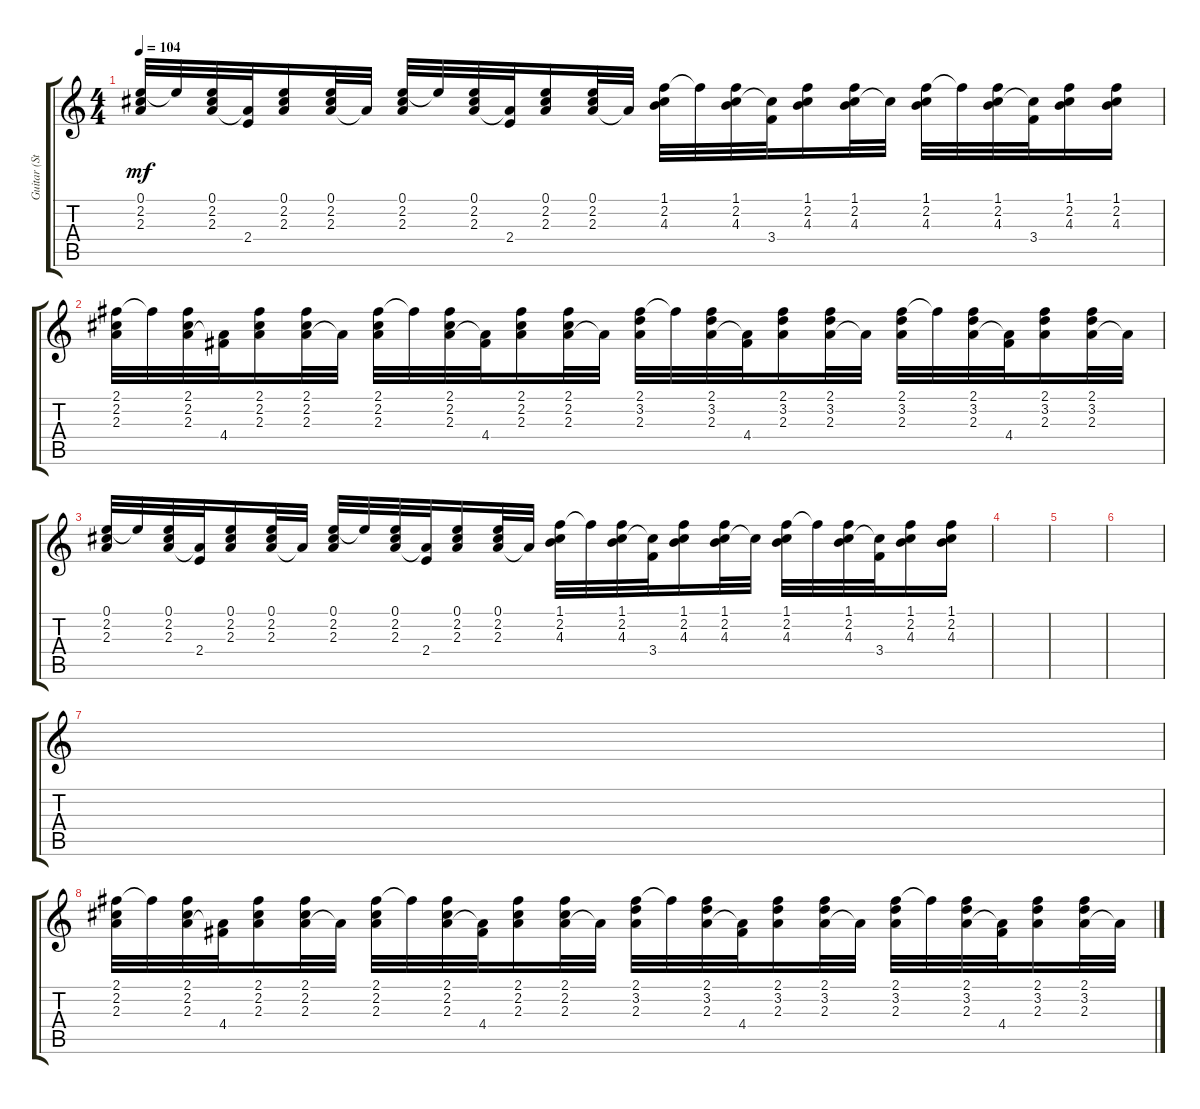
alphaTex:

\track ("Guitar (Staff 1)" "Guitar (St") {instrument acousticguitarsteel}
\staff {score tabs}
\tuning (E4 B3 G3 D3 A2 E2) {hide}
\ts (4 4)
\tempo 104
\clef g2
\ks c
(0.1 2.2 2.3).32{dy mf} 0.1{t}.32 (0.1 2.2 2.3).32 (2.3{t} 2.4).32 (0.1 2.2 2.3).16 (0.1 2.2 2.3).32 2.3{t}.32 (0.1 2.2 2.3).32 0.1{t}.32 (0.1 2.2 2.3).32 (2.3{t} 2.4).32 (0.1 2.2 2.3).16 (0.1 2.2 2.3).32 2.3{t}.32 (1.1 2.2 4.3).32 1.1{t}.32 (1.1 2.2 4.3).32 (2.2{t} 3.4).32 (1.1 2.2 4.3).16 (1.1 2.2 4.3).32 2.2{t}.32 (1.1 2.2 4.3).32 1.1{t}.32 (1.1 2.2 4.3).32 (2.2{t} 3.4).32 (1.1 2.2 4.3).16 (1.1 2.2 4.3).16 |
(2.1 2.2 2.3).32 2.1{t}.32 (2.1 2.2 2.3).32 (2.3{t} 4.4).32 (2.1 2.2 2.3).16 (2.1 2.2 2.3).32 2.3{t}.32 (2.1 2.2 2.3).32 2.1{t}.32 (2.1 2.2 2.3).32 (2.3{t} 4.4).32 (2.1 2.2 2.3).16 (2.1 2.2 2.3).32 2.3{t}.32 (2.1 3.2 2.3).32 2.1{t}.32 (2.1 3.2 2.3).32 (2.3{t} 4.4).32 (2.1 3.2 2.3).16 (2.1 3.2 2.3).32 2.3{t}.32 (2.1 3.2 2.3).32 2.1{t}.32 (2.1 3.2 2.3).32 (2.3{t} 4.4).32 (2.1 3.2 2.3).16 (2.1 3.2 2.3).32 2.3{t}.32 |
(0.1 2.2 2.3).32 0.1{t}.32 (0.1 2.2 2.3).32 (2.3{t} 2.4).32 (0.1 2.2 2.3).16 (0.1 2.2 2.3).32 2.3{t}.32 (0.1 2.2 2.3).32 0.1{t}.32 (0.1 2.2 2.3).32 (2.3{t} 2.4).32 (0.1 2.2 2.3).16 (0.1 2.2 2.3).32 2.3{t}.32 (1.1 2.2 4.3).32 1.1{t}.32 (1.1 2.2 4.3).32 (2.2{t} 3.4).32 (1.1 2.2 4.3).16 (1.1 2.2 4.3).32 2.2{t}.32 (1.1 2.2 4.3).32 1.1{t}.32 (1.1 2.2 4.3).32 (2.2{t} 3.4).32 (1.1 2.2 4.3).16 (1.1 2.2 4.3).16 |
|
|
|
|
(2.1 2.2 2.3).32 2.1{t}.32 (2.1 2.2 2.3).32 (2.3{t} 4.4).32 (2.1 2.2 2.3).16 (2.1 2.2 2.3).32 2.3{t}.32 (2.1 2.2 2.3).32 2.1{t}.32 (2.1 2.2 2.3).32 (2.3{t} 4.4).32 (2.1 2.2 2.3).16 (2.1 2.2 2.3).32 2.3{t}.32 (2.1 3.2 2.3).32 2.1{t}.32 (2.1 3.2 2.3).32 (2.3{t} 4.4).32 (2.1 3.2 2.3).16 (2.1 3.2 2.3).32 2.3{t}.32 (2.1 3.2 2.3).32 2.1{t}.32 (2.1 3.2 2.3).32 (2.3{t} 4.4).32 (2.1 3.2 2.3).16 (2.1 3.2 2.3).32 2.3{t}.32
